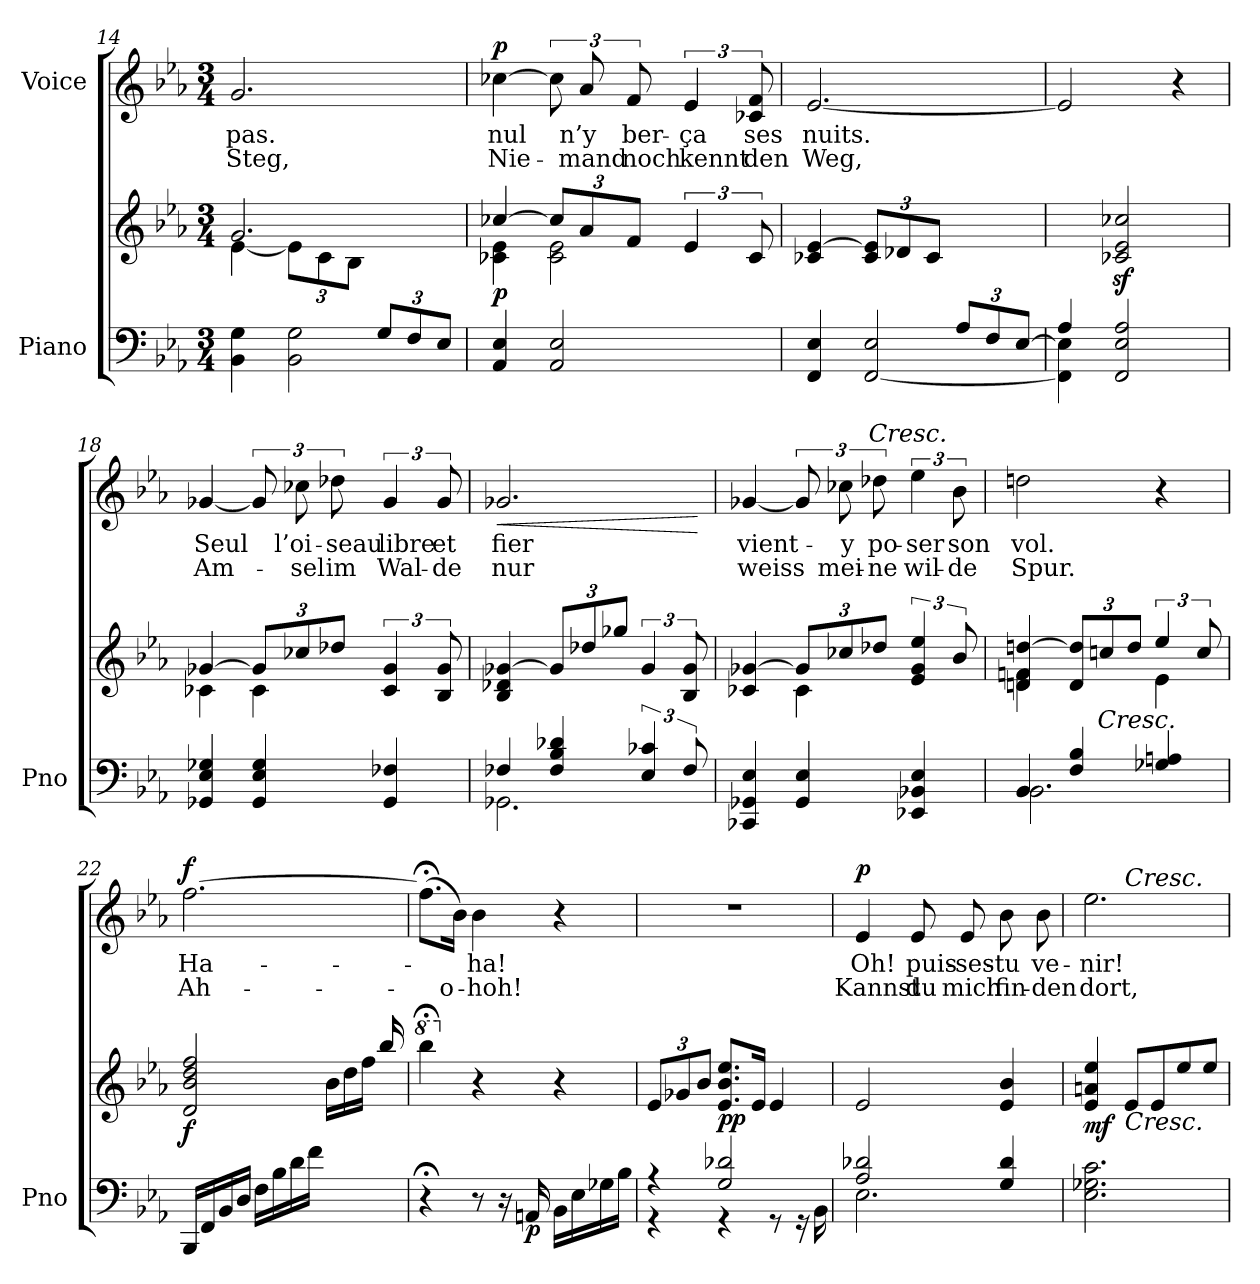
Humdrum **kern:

**kern	**kern	**dynam	**kern	**text	**text	**dynam
*part2	*part2	*part2	*part1	*part1	*part1	*part1
*staff3	*staff2	*staff2/3	*staff1	*staff1	*staff1	*staff1
*I"Piano	*	*	*I"Voice	*	*	*
*I'Pno	*	*	*	*	*	*
*clefF4	*clefG2	*	*clefG2	*	*	*
*k[b-e-a-]	*k[b-e-a-]	*	*k[b-e-a-]	*	*	*
*M3/4	*M3/4	*	*M3/4	*	*	*
=14	=14	=14	=14	=14	=14	=14
*^	*^	*	*	*	*	*
2ryy	4BB-\ 4G\	2.g/	[4e-\	.	2.g/	pas.	Steg,	.
*	*	*	*Xbrackettup	*	*	*	*	*
.	2BB-\ 2G\	.	12e-\L]	.	.	.	.	.
.	.	.	12c\	.	.	.	.	.
.	.	.	12B-\J	.	.	.	.	.
*Xbrackettup	*	*	*	*	*	*	*	*
12G/L	.	.	4ryy	.	.	.	.	.
12F/	.	.	.	.	.	.	.	.
12E-/J	.	.	.	.	.	.	.	.
*v	*v	*	*	*	*	*	*	*
=15	=15	=15	=15	=15	=15	=15	=15
!	!	!	!LO:DY:b	!	!	!	!LO:DY:a
4AA-/ 4E-/	[4cc-X/	4c-X\ 4e-\	p	[4cc-X\	nul	Nie-	p
2AA-/ 2E-/	12cc-/L]	2c-\ 2e-\	.	12cc-\]	.	.	.
.	12a-/	.	.	12a-/	n’y	-mand	.
.	12f/J	.	.	12f/	ber-	noch	.
*	*brackettup	*	*	*	*	*	*
.	6e-/	.	.	6e-/	-ça	kennt	.
.	12c-/	.	.	12c-X/ 12f/	ses	den	.
*	*v	*v	*	*	*	*	*
=16	=16	=16	=16	=16	=16	=16
*^	*	*	*	*	*	*
2ryy	4FF/ 4E-/	4c-X/ [4e-/	.	[2.e-/	nuits.	Weg,	.
*	*	*Xbrackettup	*	*	*	*	*
.	[2FF/ 2E-/	12c-/ 12e-/]L	.	.	.	.	.
.	.	12d-X/	.	.	.	.	.
.	.	12c-/J	.	.	.	.	.
12A-/L	.	4ryy	.	.	.	.	.
12F/	.	.	.	.	.	.	.
[12E-/J	.	.	.	.	.	.	.
=17	=17	=17	=17	=17	=17	=17	=17
4A-/	4FF\] 4E-\]	4ryy	.	2e-/]	.	.	.
2ryy	2FF/ 2E-/ 2A-/	2c-X/z< 2e-/z< 2cc-X/z<	.	.	.	.	.
.	.	.	.	4r	.	.	.
*v	*v	*	*	*	*	*	*
=18	=18	=18	=18	=18	=18	=18
*	*^	*	*	*	*	*
4GG-X/ 4E-/ 4G-X/	[4g-X/	4c-X\	.	[4g-X/	Seul	Am-	.
4GG-/ 4E-/ 4G-/	12g-/L]	4c-\	.	12g-/]	.	.	.
.	12cc-X/	.	.	12cc-X\	l’oi-	-sel	.
.	12dd-X/J	.	.	12dd-X\	-seau	im	.
*	*brackettup	*	*	*	*	*	*
4GG-/ 4F-X/	6c-/ 6g-/	4ryy	.	6g-/	libre	Wal-	.
.	12B-/ 12g-/	.	.	12g-/	et	-de	.
*	*v	*v	*	*	*	*	*
=19	=19	=19	=19	=19	=19	=19
*^	*	*	*	*	*	*
!	!	!	!	!	!	!	!LO:HP:b
4F-X/	2.GG-X\	4B-/ 4d-X/ [4g-X/	.	2.g-X/	fier	nur	<
*	*	*Xbrackettup	*	*	*	*	*
4F-/ 4B-/ 4d-X/	.	12g-/L]	.	.	.	.	.
.	.	12dd-X/	.	.	.	.	.
.	.	12gg-X/J	.	.	.	.	.
*brackettup	*	*brackettup	*	*	*	*	*
6E-/ 6c-X/	.	6g-/	.	.	.	.	.
12F-/	.	12B-/ 12g-/	.	.	.	.	.
*v	*v	*	*	*	*	*	*
.	.	.	.	.	.	[
=20	=20	=20	=20	=20	=20	=20
*	*^	*	*	*	*	*
4CC-X/ 4GG-X/ 4E-/	4c-X/ [4g-X/	4ryy	.	[4g-X/	vient-	weiss	.
*	*Xbrackettup	*	*	*	*	*	*
4GG-/ 4E-/	12g-/L]	4c-\	.	12g-/]	.	.	.
.	12cc-X/	.	.	12cc-X\	-y	mei-	.
!	!	!	!	!LO:TX:a:i:t=Cresc.	!	!	!
.	12dd-X/J	.	.	12dd-X\	po-	-ne	.
*	*brackettup	*	*	*	*	*	*
4EE-X/ 4BB-X/ 4E-/	6e-/ 6g-/ 6ee-/	4ryy	.	6ee-\	-ser	wil-	.
.	12b-/	.	.	12b-\	son	-de	.
=21	=21	=21	=21	=21	=21	=21	=21
*^	*	*	*	*	*	*	*
4BB-/	2.BB-\	4d/ 4f/ [4ddn/	4dn\ 4fn\	.	2ddn\	vol.	Spur.	.
*	*	*Xbrackettup	*	*	*	*	*	*
4F/ 4B-/	.	12d/ 12dd/]L	4ryy	.	.	.	.	.
!	!	!LO:TX:b:i:t=Cresc.	!	!	!	!	!	!
.	.	12ccn/	.	.	.	.	.	.
.	.	12dd/J	.	.	.	.	.	.
*	*	*brackettup	*	*	*	*	*	*
4G-X/ 4An/	.	6ee-/	4e-\	.	4r	.	.	.
.	.	12cc/	.	.	.	.	.	.
*v	*v	*	*	*	*	*	*	*
=22	=22	=22	=22	=22	=22	=22	=22
!	!	!	!LO:DY:b	!	!	!	!LO:DY:a
(16BBB-/LL	2d/ 2b-/ 2dd/ 2ff/	2ryy	f	[2.ff\	Ha-	Ah-	f
16FF/	.	.	.	.	.	.	.
16BB-/	.	.	.	.	.	.	.
16D/JJ	.	.	.	.	.	.	.
16F\LL	.	.	.	.	.	.	.
16B-\	.	.	.	.	.	.	.
16d\	.	.	.	.	.	.	.
16f\JJ	.	.	.	.	.	.	.
4ryy	4ryy	16b-\LL	.	.	.	.	.
.	.	16dd\	.	.	.	.	.
.	.	16ff\JJ	.	.	.	.	.
.	.	16bb-/)	.	.	.	.	.
*	*v	*v	*	*	*	*	*
=23	=23	=23	=23	=23	=23	=23
*	*8va	*	*	*	*	*
4r;<	4bbb-;<\	.	(8.ff;<\L]	.	.	.
.	.	.	16b-\Jk)	.	-o-	.
*	*X8va	*	*	*	*	*
8r	4r	.	4b-\	-ha!	-hoh!	.
16r	.	.	.	.	.	.
!	!	!LO:DY:b=2	!	!	!	!
16AAn/	.	p	.	.	.	.
16BB-\LL	4r	.	4r	.	.	.
16E-\	.	.	.	.	.	.
16G-X\	.	.	.	.	.	.
16B-\JJ	.	.	.	.	.	.
=24	=24	=24	=24	=24	=24	=24
*^	*	*	*	*	*	*
*	*	*Xbrackettup	*	*	*	*	*
4r	4r	12e-/L	.	2.r	.	.	.
.	.	12g-X/	.	.	.	.	.
.	.	12b-/J	.	.	.	.	.
!	!	!	!LO:DY:b	!	!	!	!
2G/ 2d-X/	4r	8.e-/ 8.b-/ 8.ee-/L	pp	.	.	.	.
.	.	16e-/Jk	.	.	.	.	.
.	8r	4e-/	.	.	.	.	.
.	16r	.	.	.	.	.	.
.	16BB-\	.	.	.	.	.	.
=25	=25	=25	=25	=25	=25	=25	=25
!	!	!	!	!	!	!	!LO:DY:a
2A-/ 2d-X/	2.E-\	2e-/	.	4e-/	Oh!	Kannst	p
.	.	.	.	8e-/	puis-	du	.
.	.	.	.	8e-/	-ses-	mich	.
4G/ 4d-/	.	4e-/ 4b-/	.	8b-\	-tu	fin-	.
.	.	.	.	8b-\	ve-	-den	.
*v	*v	*	*	*	*	*	*
=26	=26	=26	=26	=26	=26	=26
*	*	*	*^	*	*	*
!	!	!LO:DY:b	!	!	!	!	!
2.E-\ 2.G-X\ 2.c\	4e-/ 4an/ 4ee-/	mf	2.ee-\	4ryy	-nir!	dort,	.
!	!	!	!	!LO:TX:a:i:t=Cresc.	!	!	!
!	!LO:TX:b:i:t=Cresc.	!	!	!	!	!	!
.	8e-/L	.	.	4ryy	.	.	.
.	8e-/	.	.	.	.	.	.
.	8ee-/	.	.	4ryy	.	.	.
.	8ee-/J	.	.	.	.	.	.
*	*	*	*v	*v	*	*	*
=	=	=	=	=	=	=
*-	*-	*-	*-	*-	*-	*-
